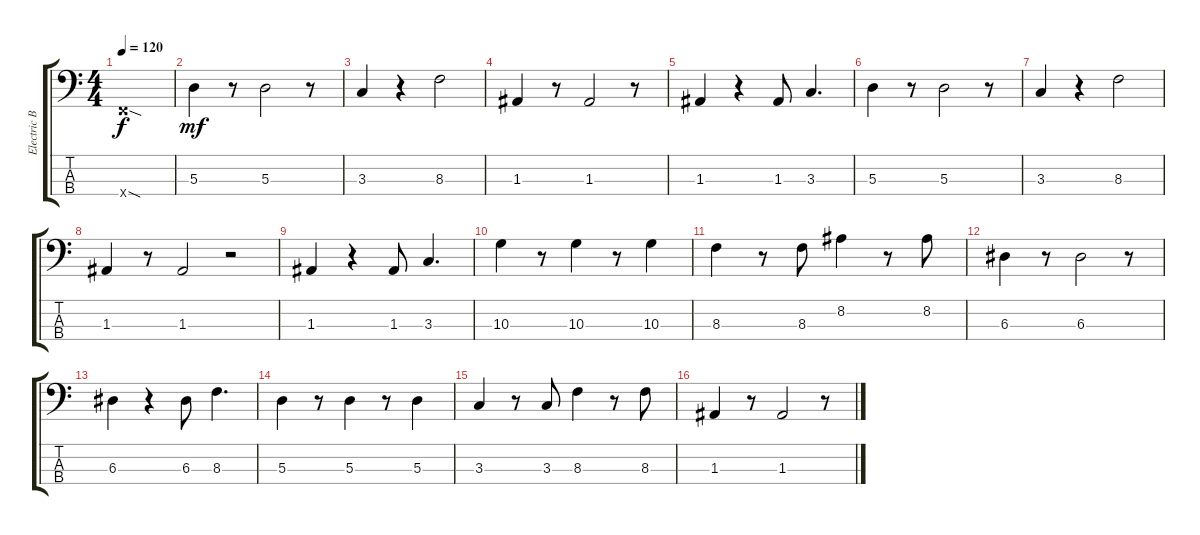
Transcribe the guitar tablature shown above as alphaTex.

\track ("Electric Bass" "Electric B") {instrument electricbassfinger}
\staff {score tabs}
\tuning (G2 D2 A1 E1) {hide}
\ts (4 4)
\tempo 120
\clef f4
\ks c
1.4{sod x}.1{dy f} |
5.3.4{dy mf} r.8 5.3.2 r.8 |
3.3.4 r.4 8.3.2 |
1.3.4 r.8 1.3.2 r.8 |
1.3.4 r.4 1.3.8 3.3.4{d} |
5.3.4 r.8 5.3.2 r.8 |
3.3.4 r.4 8.3.2 |
1.3.4 r.8 1.3.2 r.2 |
1.3.4 r.4 1.3.8 3.3.4{d} |
10.3.4 r.8 10.3.4 r.8 10.3.4 |
8.3.4 r.8 8.3.8 8.2.4 r.8 8.2.8 |
6.3.4 r.8 6.3.2 r.8 |
6.3.4 r.4 6.3.8 8.3.4{d} |
5.3.4 r.8 5.3.4 r.8 5.3.4 |
3.3.4 r.8 3.3.8 8.3.4 r.8 8.3.8 |
1.3.4 r.8 1.3.2 r.8
